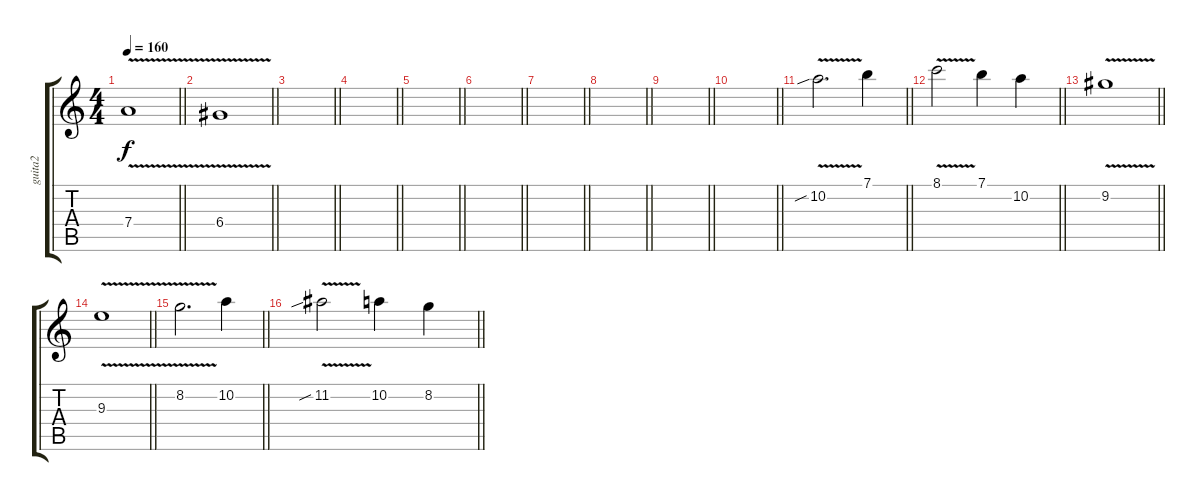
\track ("guita2" "guita2") {instrument overdrivenguitar}
\staff {score tabs}
\tuning (E4 B3 G3 D3 A2 E2) {hide}
\ts (4 4)
\tempo 160
\clef g2
\barLineRight lightlight
\ks c
7.4{v}.1{dy f} |
\barLineRight lightlight
6.4{v}.1 |
\barLineRight lightlight
|
\barLineRight lightlight
|
\barLineRight lightlight
|
\barLineRight lightlight
|
\barLineRight lightlight
|
\barLineRight lightlight
|
\barLineRight lightlight
|
\barLineRight lightlight
|
\barLineRight lightlight
10.2{v sib}.2{d} 7.1.4 |
\barLineRight lightlight
8.1{v}.2 7.1.4 10.2.4 |
\barLineRight lightlight
9.2{v}.1 |
\barLineRight lightlight
9.3{v}.1 |
\barLineRight lightlight
8.2{v}.2{d} 10.2.4 |
\barLineRight lightlight
11.2{v sib}.2 10.2.4 8.2.4
